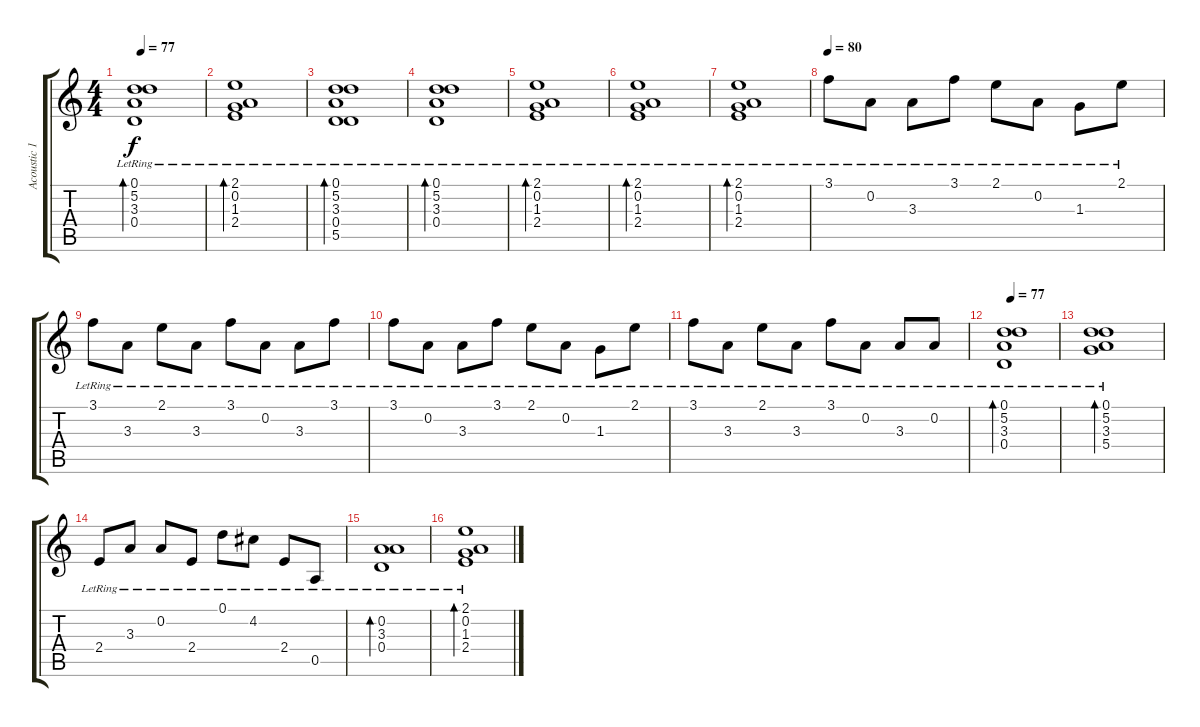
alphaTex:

\track ("Acoustic 1" "Acoustic 1") {instrument acousticguitarsteel}
\staff {score tabs}
\tuning (D4 A3 Gb3 D3 A2 D2) {hide}
\ts (4 4)
\tempo 77
\clef g2
\ks c
(0.1{lr} 5.2{lr} 3.3{lr} 0.4{lr}).1{bd 120 dy f} |
(2.1{lr} 0.2{lr} 1.3{lr} 2.4{lr}).1{bd 120} |
(0.1{lr} 5.2{lr} 3.3{lr} 0.4{lr} 5.5).1{bd 120} |
(0.1{lr} 5.2{lr} 3.3{lr} 0.4{lr}).1{bd 120} |
(2.1{lr} 0.2{lr} 1.3{lr} 2.4{lr}).1{bd 120} |
(2.1{lr} 0.2{lr} 1.3{lr} 2.4{lr}).1{bd 120} |
(2.1{lr} 0.2{lr} 1.3{lr} 2.4{lr}).1{bd 120} |
\tempo 80
3.1{lr}.8 0.2{lr}.8 3.3{lr}.8 3.1{lr}.8 2.1{lr}.8 0.2{lr}.8 1.3{lr}.8 2.1{lr}.8 |
3.1{lr}.8 3.3{lr}.8 2.1{lr}.8 3.3{lr}.8 3.1{lr}.8 0.2{lr}.8 3.3{lr}.8 3.1{lr}.8 |
3.1{lr}.8 0.2{lr}.8 3.3{lr}.8 3.1{lr}.8 2.1{lr}.8 0.2{lr}.8 1.3{lr}.8 2.1{lr}.8 |
3.1{lr}.8 3.3{lr}.8 2.1{lr}.8 3.3{lr}.8 3.1{lr}.8 0.2{lr}.8 3.3{lr}.8 0.2{lr}.8 |
\tempo 77
(0.1{lr} 5.2{lr} 3.3{lr} 0.4{lr}).1{bd 120} |
(0.1{lr} 5.2{lr} 3.3{lr} 5.4{lr}).1{bd 240} |
2.4{lr}.8 3.3{lr}.8 0.2{lr}.8 2.4{lr}.8 0.1{lr}.8 4.2{lr}.8 2.4{lr}.8 0.5{lr}.8 |
(0.2{lr} 3.3{lr} 0.4{lr}).1{bd 120} |
(2.1{lr} 0.2{lr} 1.3{lr} 2.4{lr}).1{bd 240}
